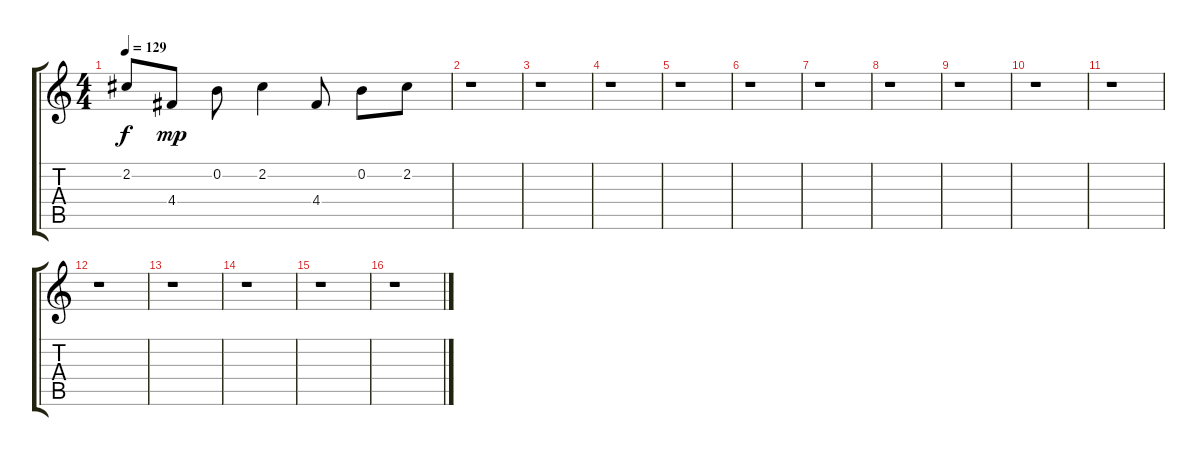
\track "" {instrument acousticguitarsteel}
\staff {score tabs}
\tuning (E4 B3 G3 D3 A2 E2) {hide}
\ts (4 4)
\tempo 129
\clef g2
\ks c
2.2{t}.8{dy f} 4.4.8{dy mp} 0.2.8 2.2.4 4.4.8 0.2.8 2.2.8 |
r.1 |
r.1 |
r.1 |
r.1 |
r.1 |
r.1 |
r.1 |
r.1 |
r.1 |
r.1 |
r.1 |
r.1 |
r.1 |
r.1 |
r.1
